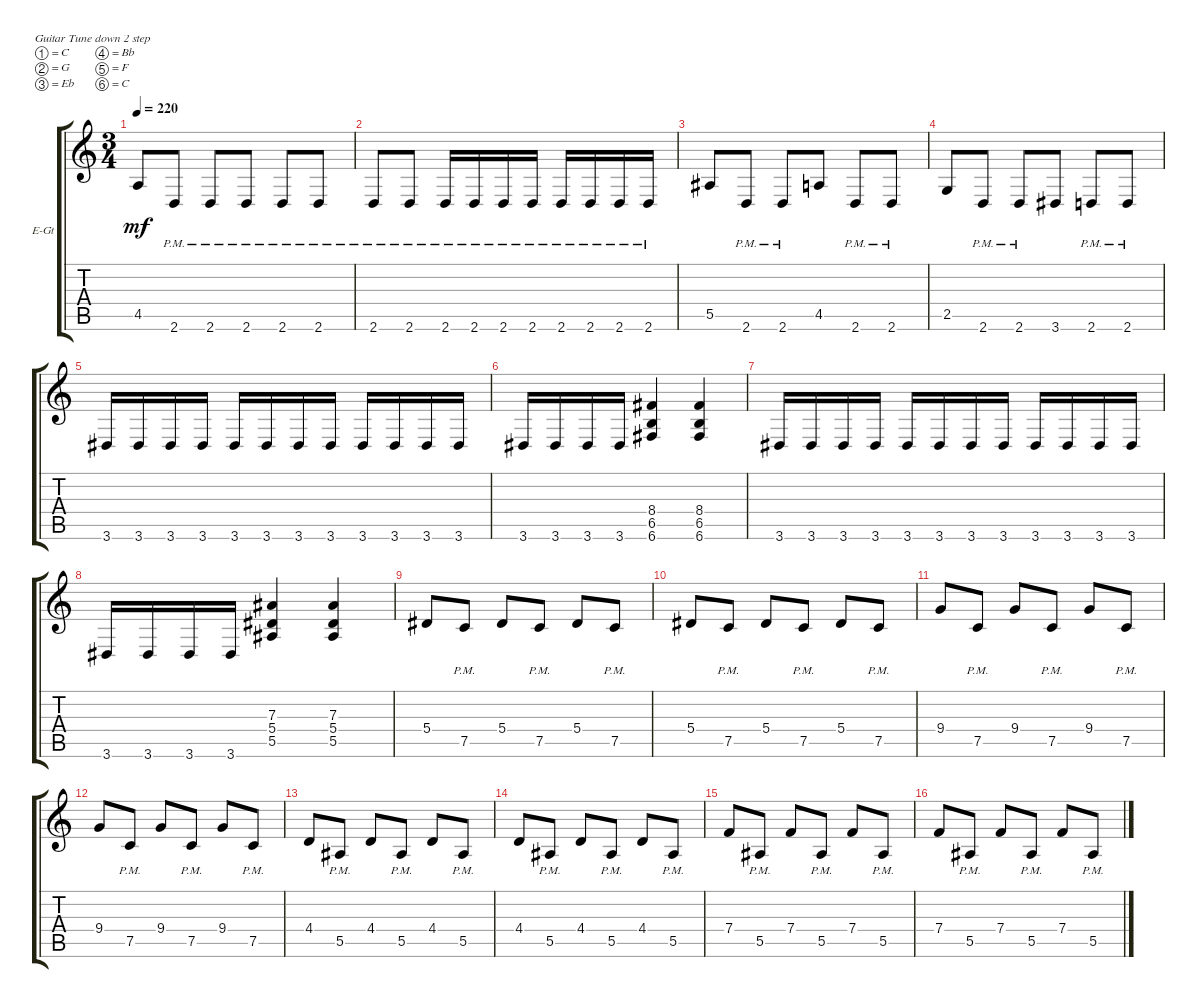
\defaultSystemsLayout 4
\bracketExtendMode groupsimilarinstruments
\firstSystemTrackNameOrientation horizontal
\otherSystemsTrackNameOrientation horizontal
\track ("Knight Rhythm" "E-Gt") {instrument overdrivenguitar}
\staff {score tabs}
\tuning (C4 G3 Eb3 Bb2 F2 C2)
\ts (3 4)
\tempo 220
\clef g2
\ks c
4.5.8{dy mf} 2.6{pm}.8 2.6{pm}.8 2.6{pm}.8 2.6{pm}.8 2.6{pm}.8 |
2.6{pm}.8 2.6{pm}.8 2.6{pm}.16 2.6{pm}.16 2.6{pm}.16 2.6{pm}.16 2.6{pm}.16 2.6{pm}.16 2.6{pm}.16 2.6{pm}.16 |
5.5.8 2.6{pm}.8 2.6{pm}.8 4.5.8 2.6{pm}.8 2.6{pm}.8 |
2.5.8 2.6{pm}.8 2.6{pm}.8 3.6.8 2.6{pm}.8 2.6{pm}.8 |
3.6.16 3.6.16 3.6.16 3.6.16 3.6.16 3.6.16 3.6.16 3.6.16 3.6.16 3.6.16 3.6.16 3.6.16 |
3.6.16 3.6.16 3.6.16 3.6.16 (6.6 6.5 8.4).4 (6.6 6.5 8.4).4 |
3.6.16 3.6.16 3.6.16 3.6.16 3.6.16 3.6.16 3.6.16 3.6.16 3.6.16 3.6.16 3.6.16 3.6.16 |
3.6.16 3.6.16 3.6.16 3.6.16 (7.3 5.5 5.4).4 (5.5 7.3 5.4).4 |
5.4.8 7.5{pm}.8 5.4.8 7.5{pm}.8 5.4.8 7.5{pm}.8 |
5.4.8 7.5{pm}.8 5.4.8 7.5{pm}.8 5.4.8 7.5{pm}.8 |
9.4.8 7.5{pm}.8 9.4.8 7.5{pm}.8 9.4.8 7.5{pm}.8 |
9.4.8 7.5{pm}.8 9.4.8 7.5{pm}.8 9.4.8 7.5{pm}.8 |
4.4.8 5.5{pm}.8 4.4.8 5.5{pm}.8 4.4.8 5.5{pm}.8 |
4.4.8 5.5{pm}.8 4.4.8 5.5{pm}.8 4.4.8 5.5{pm}.8 |
7.4.8 5.5{pm}.8 7.4.8 5.5{pm}.8 7.4.8 5.5{pm}.8 |
7.4.8 5.5{pm}.8 7.4.8 5.5{pm}.8 7.4.8 5.5{pm}.8
